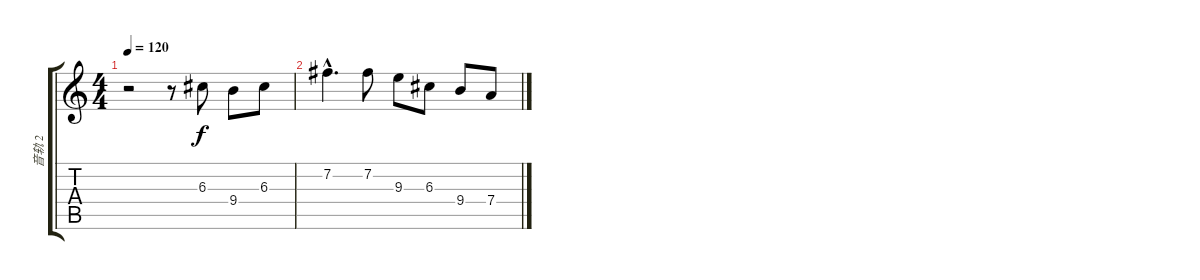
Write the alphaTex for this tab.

\track ("音轨 2" "音轨 2") {instrument acousticguitarnylon}
\staff {score tabs}
\tuning (E4 B3 G3 D3 A2 E2) {hide}
\ts (4 4)
\tempo 120
\clef g2
\ks c
r.2{dy f} r.8 6.3.8 9.4.8 6.3.8 |
7.2{hac}.4{d} 7.2.8 9.3.8 6.3.8 9.4.8 7.4.8
